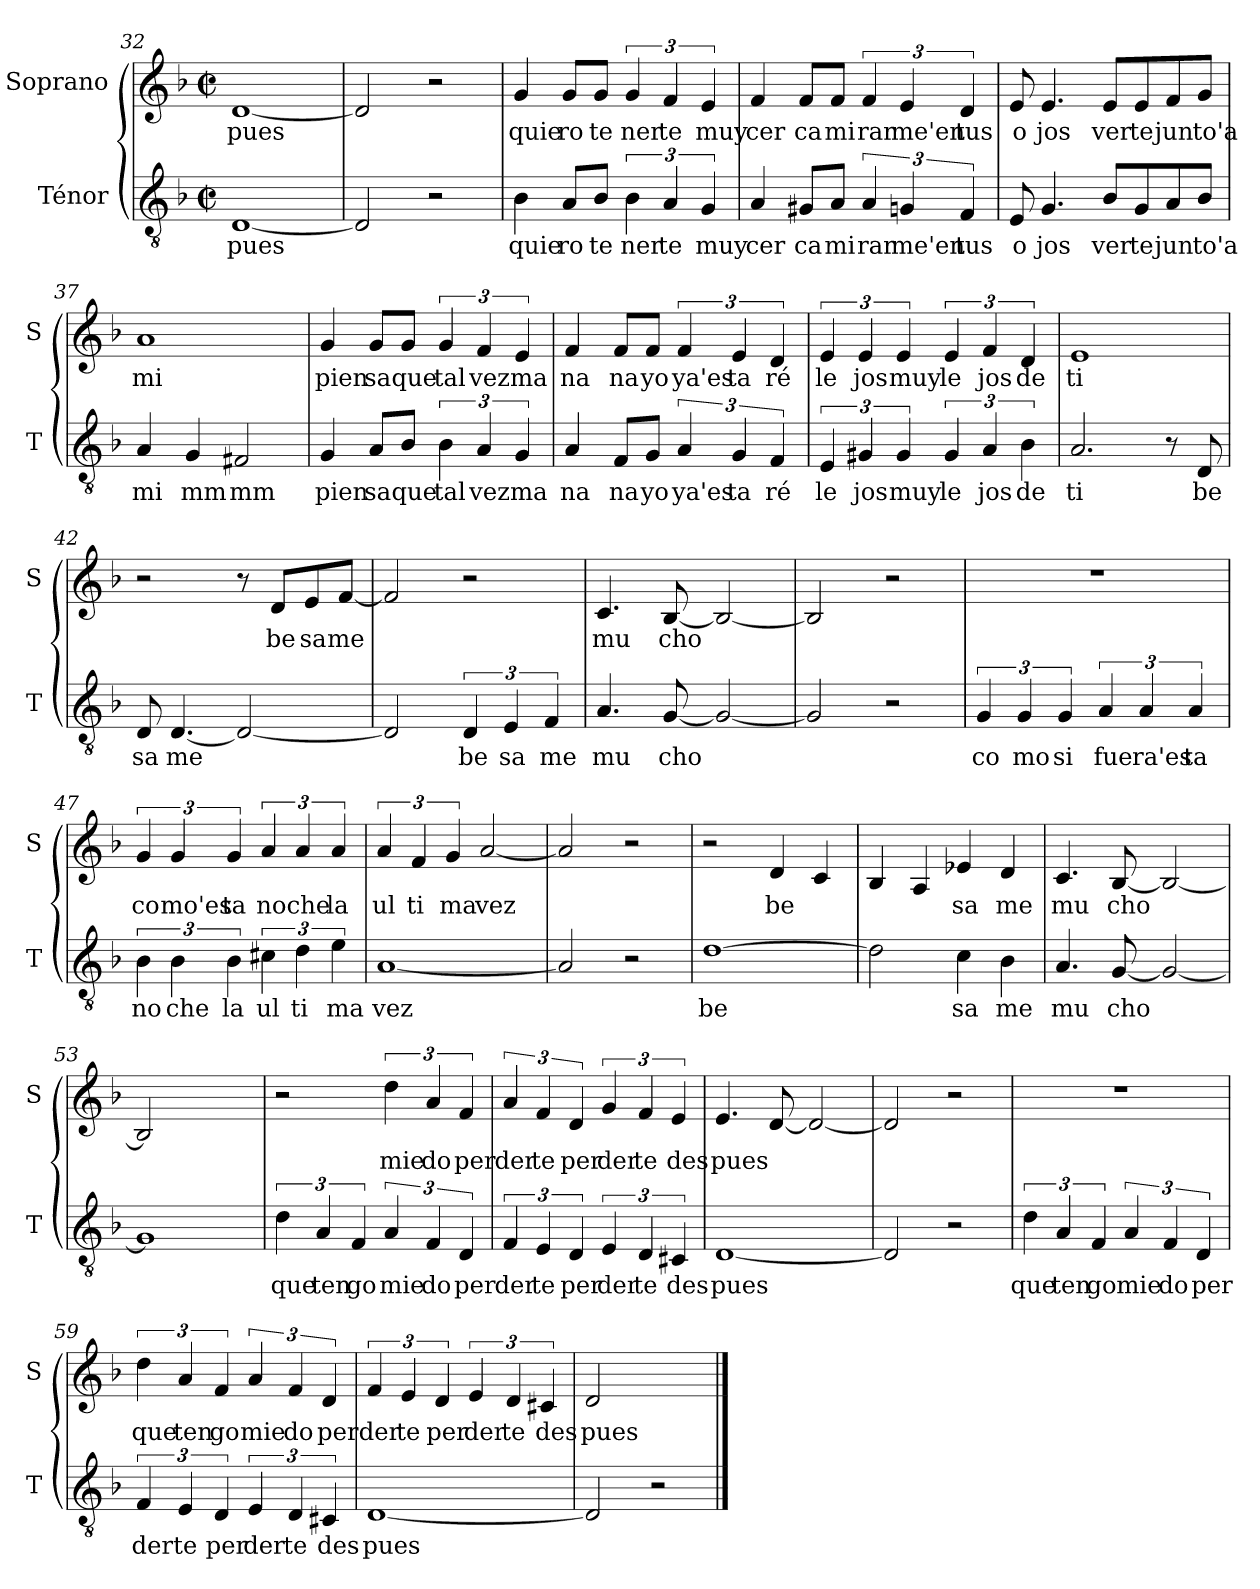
**kern	**text	**kern	**text
*part2	*part2	*part1	*part1
*staff2	*staff2	*staff1	*staff1
*I"Ténor	*	*I"Soprano	*
*I'T	*	*I'S	*
*clefGv2	*	*clefG2	*
*k[b-]	*	*k[b-]	*
*F:	*	*F:	*
*M2/2	*	*M2/2	*
*met(c|)	*	*met(c|)	*
=32	=32	=32	=32
!	!LO:LY:b	!	!LO:LY:b
[1D	pues	[1d	pues
=33	=33	=33	=33
2D/]	.	2d/]	.
2r	.	2r	.
=34	=34	=34	=34
!	!LO:LY:b	!	!LO:LY:b
4B-\	quie	4g/	quie
!	!LO:LY:b	!	!LO:LY:b
8A/L	ro	8g/L	ro
!	!LO:LY:b	!	!LO:LY:b
8B-/J	te	8g/J	te
!	!LO:LY:b	!	!LO:LY:b
6B-\	ner	6g/	ner
!	!LO:LY:b	!	!LO:LY:b
6A/	te	6f/	te
!	!LO:LY:b	!	!LO:LY:b
6G/	muy	6e/	muy
!!LO:LB:g=z
=35	=35	=35	=35
!	!LO:LY:b	!	!LO:LY:b
4A/	cer	4f/	cer
!	!LO:LY:b	!	!LO:LY:b
8G#X/L	ca	8f/L	ca
!	!LO:LY:b	!	!LO:LY:b
8A/J	mi	8f/J	mi
!	!LO:LY:b	!	!LO:LY:b
6A/	rar	6f/	rar
!	!LO:LY:b	!	!LO:LY:b
6Gn/	me'en	6e/	me'en
!	!LO:LY:b	!	!LO:LY:b
6F/	tus	6d/	tus
=36	=36	=36	=36
!	!LO:LY:b	!	!LO:LY:b
8E/	o	8e/	o
!	!LO:LY:b	!	!LO:LY:b
4.G/	jos	4.e/	jos
!	!LO:LY:b	!	!LO:LY:b
8B-/L	ver	8e/L	ver
!	!LO:LY:b	!	!LO:LY:b
8G/	te	8e/	te
!	!LO:LY:b	!	!LO:LY:b
8A/	jun	8f/	jun
!	!LO:LY:b	!	!LO:LY:b
8B-/J	to'a	8g/J	to'a
=37	=37	=37	=37
!	!LO:LY:b	!	!LO:LY:b
4A/	mi	1a	mi
!	!LO:LY:b	!	!
4G/	mm	.	.
!	!LO:LY:b	!	!
2F#X/	mm	.	.
=38	=38	=38	=38
!	!LO:LY:b	!	!LO:LY:b
4G/	pien	4g/	pien
!	!LO:LY:b	!	!LO:LY:b
8A/L	sa	8g/L	sa
!	!LO:LY:b	!	!LO:LY:b
8B-/J	que	8g/J	que
!	!LO:LY:b	!	!LO:LY:b
6B-\	tal	6g/	tal
!	!LO:LY:b	!	!LO:LY:b
6A/	vez	6f/	vez
!	!LO:LY:b	!	!LO:LY:b
6G/	ma	6e/	ma
!!LO:LB:g=z
=39	=39	=39	=39
!	!LO:LY:b	!	!LO:LY:b
4A/	na	4f/	na
!	!LO:LY:b	!	!LO:LY:b
8F/L	na	8f/L	na
!	!LO:LY:b	!	!LO:LY:b
8G/J	yo	8f/J	yo
!	!LO:LY:b	!	!LO:LY:b
6A/	ya'es	6f/	ya'es
!	!LO:LY:b	!	!LO:LY:b
6G/	ta	6e/	ta
!	!LO:LY:b	!	!LO:LY:b
6F/	ré	6d/	ré
=40	=40	=40	=40
!	!LO:LY:b	!	!LO:LY:b
6E/	le	6e/	le
!	!LO:LY:b	!	!LO:LY:b
6G#X/	jos	6e/	jos
!	!LO:LY:b	!	!LO:LY:b
6G#/	muy	6e/	muy
!	!LO:LY:b	!	!LO:LY:b
6G#/	le	6e/	le
!	!LO:LY:b	!	!LO:LY:b
6A/	jos	6f/	jos
!	!LO:LY:b	!	!LO:LY:b
6B-\	de	6d/	de
=41	=41	=41	=41
!	!LO:LY:b	!	!LO:LY:b
2.A/	ti	1e	ti
8r	.	.	.
!	!LO:LY:b	!	!
8D/	be	.	.
=42	=42	=42	=42
!	!LO:LY:b	!	!
8D/	sa	2r	.
!	!LO:LY:b	!	!
[4.D/	me	.	.
2D/_	.	8r	.
!	!	!	!LO:LY:b
.	.	8d/L	be
!	!	!	!LO:LY:b
.	.	8e/	sa
!	!	!	!LO:LY:b
.	.	[8f/J	me
=43	=43	=43	=43
2D/]	.	2f/]	.
!	!LO:LY:b	!	!
6D/	be	2r	.
!	!LO:LY:b	!	!
6E/	sa	.	.
!	!LO:LY:b	!	!
6F/	me	.	.
!!LO:LB:g=z
=44	=44	=44	=44
!	!LO:LY:b	!	!LO:LY:b
4.A/	mu	4.c/	mu
!	!LO:LY:b	!	!LO:LY:b
[8G/	cho	[8B-/	cho
2G/_	.	2B-/_	.
=45	=45	=45	=45
2G/]	.	2B-/]	.
2r	.	2r	.
=46	=46	=46	=46
!	!LO:LY:b	!	!
6G/	co	1r	.
!	!LO:LY:b	!	!
6G/	mo	.	.
!	!LO:LY:b	!	!
6G/	si	.	.
!	!LO:LY:b	!	!
6A/	fue	.	.
!	!LO:LY:b	!	!
6A/	ra'es	.	.
!	!LO:LY:b	!	!
6A/	ta	.	.
=47	=47	=47	=47
!	!LO:LY:b	!	!LO:LY:b
6B-\	no	6g/	co
!	!LO:LY:b	!	!LO:LY:b
6B-\	che	6g/	mo'es
!	!LO:LY:b	!	!LO:LY:b
6B-\	la	6g/	ta
!	!LO:LY:b	!	!LO:LY:b
6c#X\	ul	6a/	no
!	!LO:LY:b	!	!LO:LY:b
6d\	ti	6a/	che
!	!LO:LY:b	!	!LO:LY:b
6e\	ma	6a/	la
=48	=48	=48	=48
!	!LO:LY:b	!	!LO:LY:b
[1A	vez	6a/	ul
!	!	!	!LO:LY:b
.	.	6f/	ti
!	!	!	!LO:LY:b
.	.	6g/	ma
!	!	!	!LO:LY:b
.	.	[2a/	vez
!!LO:PB:g=z
=49	=49	=49	=49
2A/]	.	2a/]	.
2r	.	2r	.
=50	=50	=50	=50
!	!LO:LY:b	!	!
[1d	be	2r	.
!	!	!	!LO:LY:b
.	.	4d/	be
.	.	4c/	.
=51	=51	=51	=51
2d\]	.	4B-/	.
.	.	4A/	.
!	!LO:LY:b	!	!LO:LY:b
4c\	sa	4e-X/	sa
!	!LO:LY:b	!	!LO:LY:b
4B-\	me	4d/	me
=52	=52	=52	=52
!	!LO:LY:b	!	!LO:LY:b
4.A/	mu	4.c/	mu
!	!LO:LY:b	!	!LO:LY:b
[8G/	cho	[8B-/	cho
2G/_	.	2B-/_	.
=53	=53	=53	=53
1G]	.	2B-/]	.
.	.	2ryy	.
!!LO:LB:g=z
=54	=54	=54	=54
!	!LO:LY:b	!	!
6d\	que	2r	.
!	!LO:LY:b	!	!
6A/	ten	.	.
!	!LO:LY:b	!	!
6F/	go	.	.
!	!LO:LY:b	!	!LO:LY:b
6A/	mie	6dd\	mie
!	!LO:LY:b	!	!LO:LY:b
6F/	do	6a/	do
!	!LO:LY:b	!	!LO:LY:b
6D/	per	6f/	per
=55	=55	=55	=55
!	!LO:LY:b	!	!LO:LY:b
6F/	der	6a/	der
!	!LO:LY:b	!	!LO:LY:b
6E/	te	6f/	te
!	!LO:LY:b	!	!LO:LY:b
6D/	per	6d/	per
!	!LO:LY:b	!	!LO:LY:b
6E/	der	6g/	der
!	!LO:LY:b	!	!LO:LY:b
6D/	te	6f/	te
!	!LO:LY:b	!	!LO:LY:b
6C#X/	des	6e/	des
=56	=56	=56	=56
!	!LO:LY:b	!	!LO:LY:b
[1D	pues	4.e/	pues
.	.	[8d/	.
.	.	2d/_	.
=57	=57	=57	=57
2D/]	.	2d/]	.
2r	.	2r	.
!!LO:LB:g=z
=58	=58	=58	=58
!	!LO:LY:b	!	!
6d\	que	1r	.
!	!LO:LY:b	!	!
6A/	ten	.	.
!	!LO:LY:b	!	!
6F/	go	.	.
!	!LO:LY:b	!	!
6A/	mie	.	.
!	!LO:LY:b	!	!
6F/	do	.	.
!	!LO:LY:b	!	!
6D/	per	.	.
=59	=59	=59	=59
!	!LO:LY:b	!	!LO:LY:b
6F/	der	6dd\	que
!	!LO:LY:b	!	!LO:LY:b
6E/	te	6a/	ten
!	!LO:LY:b	!	!LO:LY:b
6D/	per	6f/	go
!	!LO:LY:b	!	!LO:LY:b
6E/	der	6a/	mie
!	!LO:LY:b	!	!LO:LY:b
6D/	te	6f/	do
!	!LO:LY:b	!	!LO:LY:b
6C#X/	des	6d/	per
=60	=60	=60	=60
!	!LO:LY:b	!	!LO:LY:b
[1D	pues	6f/	der
!	!	!	!LO:LY:b
.	.	6e/	te
!	!	!	!LO:LY:b
.	.	6d/	per
!	!	!	!LO:LY:b
.	.	6e/	der
!	!	!	!LO:LY:b
.	.	6d/	te
!	!	!	!LO:LY:b
.	.	6c#X/	des
=61	=61	=61	=61
!	!	!	!LO:LY:b
2D/]	.	2d/	pues
2r	.	2ryy	.
==	==	==	==
*-	*-	*-	*-
